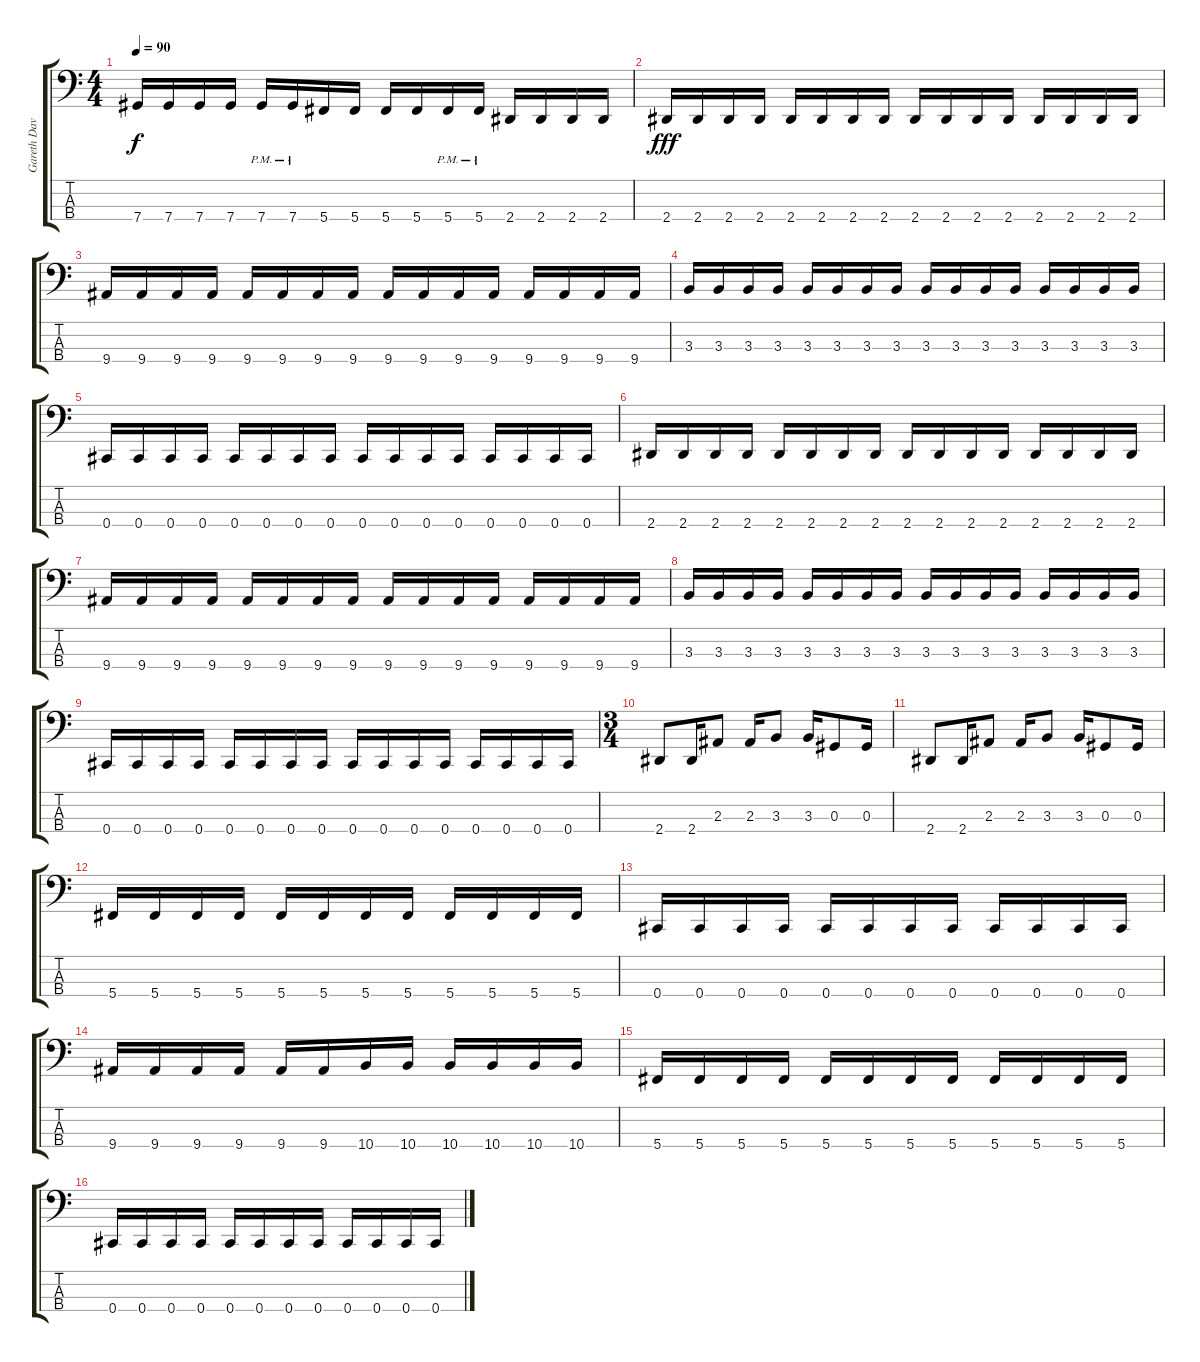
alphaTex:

\track ("Gareth Davis" "Gareth Dav") {instrument electricbasspick}
\staff {score tabs}
\tuning (Gb2 Db2 Ab1 Db1) {hide}
\ts (4 4)
\tempo 90
\clef f4
\ks c
7.4.16{dy f} 7.4.16 7.4.16 7.4.16 7.4{pm}.16 7.4{pm}.16 5.4.16 5.4.16 5.4.16 5.4.16 5.4{pm}.16 5.4{pm}.16 2.4.16 2.4.16 2.4.16 2.4.16 |
2.4.16{dy fff} 2.4.16 2.4.16 2.4.16 2.4.16 2.4.16 2.4.16 2.4.16 2.4.16 2.4.16 2.4.16 2.4.16 2.4.16 2.4.16 2.4.16 2.4.16 |
9.4.16 9.4.16 9.4.16 9.4.16 9.4.16 9.4.16 9.4.16 9.4.16 9.4.16 9.4.16 9.4.16 9.4.16 9.4.16 9.4.16 9.4.16 9.4.16 |
3.3.16 3.3.16 3.3.16 3.3.16 3.3.16 3.3.16 3.3.16 3.3.16 3.3.16 3.3.16 3.3.16 3.3.16 3.3.16 3.3.16 3.3.16 3.3.16 |
0.4.16 0.4.16 0.4.16 0.4.16 0.4.16 0.4.16 0.4.16 0.4.16 0.4.16 0.4.16 0.4.16 0.4.16 0.4.16 0.4.16 0.4.16 0.4.16 |
2.4.16 2.4.16 2.4.16 2.4.16 2.4.16 2.4.16 2.4.16 2.4.16 2.4.16 2.4.16 2.4.16 2.4.16 2.4.16 2.4.16 2.4.16 2.4.16 |
9.4.16 9.4.16 9.4.16 9.4.16 9.4.16 9.4.16 9.4.16 9.4.16 9.4.16 9.4.16 9.4.16 9.4.16 9.4.16 9.4.16 9.4.16 9.4.16 |
3.3.16 3.3.16 3.3.16 3.3.16 3.3.16 3.3.16 3.3.16 3.3.16 3.3.16 3.3.16 3.3.16 3.3.16 3.3.16 3.3.16 3.3.16 3.3.16 |
0.4.16 0.4.16 0.4.16 0.4.16 0.4.16 0.4.16 0.4.16 0.4.16 0.4.16 0.4.16 0.4.16 0.4.16 0.4.16 0.4.16 0.4.16 0.4.16 |
\ts (3 4)
2.4.8 2.4.16 2.3.8 2.3.16 3.3.8 3.3.16 0.3.8 0.3.16 |
2.4.8 2.4.16 2.3.8 2.3.16 3.3.8 3.3.16 0.3.8 0.3.16 |
5.4.16 5.4.16 5.4.16 5.4.16 5.4.16 5.4.16 5.4.16 5.4.16 5.4.16 5.4.16 5.4.16 5.4.16 |
0.4.16 0.4.16 0.4.16 0.4.16 0.4.16 0.4.16 0.4.16 0.4.16 0.4.16 0.4.16 0.4.16 0.4.16 |
9.4.16 9.4.16 9.4.16 9.4.16 9.4.16 9.4.16 10.4.16 10.4.16 10.4.16 10.4.16 10.4.16 10.4.16 |
5.4.16 5.4.16 5.4.16 5.4.16 5.4.16 5.4.16 5.4.16 5.4.16 5.4.16 5.4.16 5.4.16 5.4.16 |
0.4.16 0.4.16 0.4.16 0.4.16 0.4.16 0.4.16 0.4.16 0.4.16 0.4.16 0.4.16 0.4.16 0.4.16
